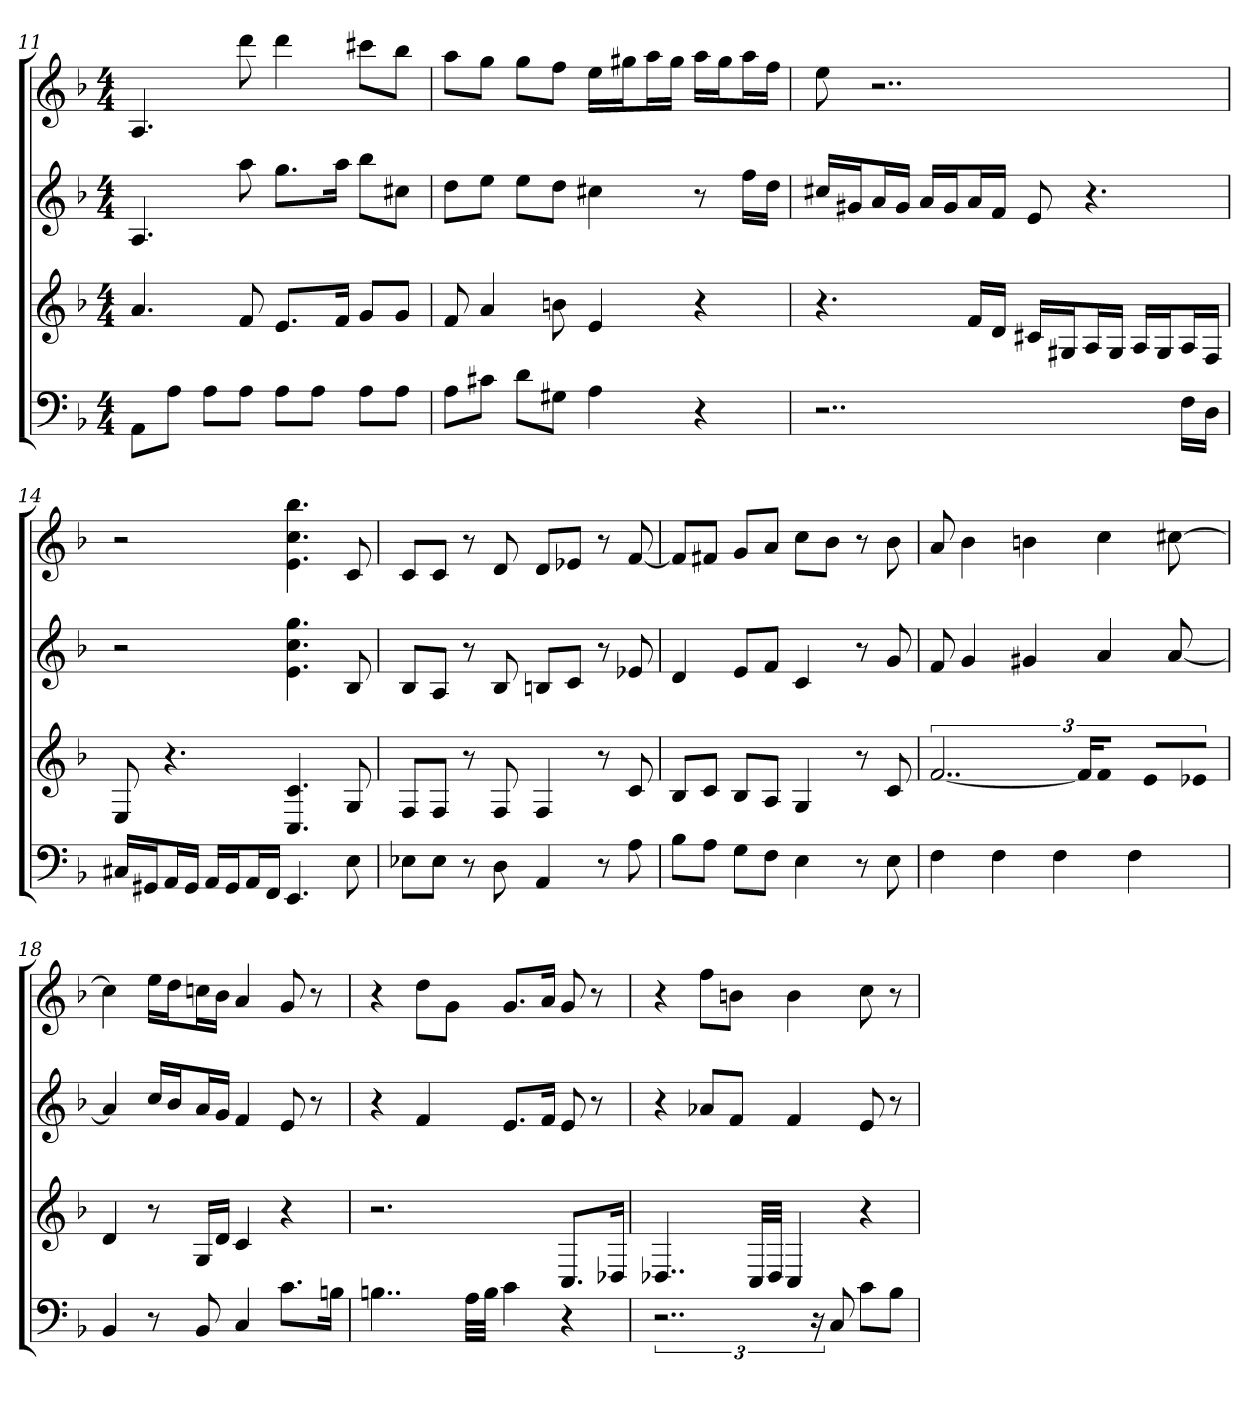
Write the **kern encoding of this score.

**kern	**kern	**kern	**kern
*part4	*part3	*part2	*part1
*staff4	*staff3	*staff2	*staff1
*k[b-]	*k[b-]	*k[b-]	*k[b-]
*d:	*d:	*d:	*d:
*M4/4	*M4/4	*M4/4	*M4/4
=11	=11	=11	=11
8AAL	4.a	4.A	4.A
8AJ	.	.	.
8AL	.	.	.
8AJ	8f	8aa	8ddd
8AL	8.eL	8.ggL	4ddd
8AJ	.	.	.
.	16fJk	16aaJk	.
8AL	8gL	8bb-L	8ccc#XL
8AJ	8gJ	8cc#XJ	8bb-J
=12	=12	=12	=12
8AL	8f	8ddL	8aaL
8c#XJ	4a	8eeJ	8ggJ
8dL	.	8eeL	8ggL
8G#XJ	8bn	8ddJ	8ffJ
4A	4e	4cc#X	16eeLL
.	.	.	16gg#XJ
.	.	.	16aaL
.	.	.	16gg#JJ
4r	4r	8r	16aaLL
.	.	.	16gg#J
.	.	16ffLL	16aaL
.	.	16ddJJ	16ffJJ
=13	=13	=13	=13
2..r	4.r	16cc#XLL	8ee
.	.	16g#XJ	.
.	.	16aL	2..r
.	.	16g#JJ	.
.	.	16aLL	.
.	.	16g#J	.
.	16fLL	16aL	.
.	16dJJ	16fJJ	.
.	16c#XLL	8e	.
.	16G#XJ	.	.
.	16AL	4.r	.
.	16G#JJ	.	.
.	16ALL	.	.
.	16G#J	.	.
16FLL	16AL	.	.
16DJJ	16FJJ	.	.
=14	=14	=14	=14
16C#XLL	8E	2r	2r
16GG#XJ	.	.	.
16AAL	4.r	.	.
16GG#JJ	.	.	.
16AALL	.	.	.
16GG#J	.	.	.
16AAL	.	.	.
16FFJJ	.	.	.
4.EE	4.C 4.c	4.e 4.cc 4.gg	4.e 4.cc 4.bb-
8E	8G	8B-	8c
=15	=15	=15	=15
8E-XL	8FL	8B-L	8cL
8E-J	8FJ	8AJ	8cJ
8r	8r	8r	8r
8D	8F	8B-	8d
4AA	4F	8BnL	8dL
.	.	8cJ	8e-XJ
8r	8r	8r	8r
8A	8c	8e-X	[8f
=16	=16	=16	=16
8B-L	8B-L	4d	8fL]
8AJ	8cJ	.	8f#XJ
8GL	8B-L	8eL	8gL
8FJ	8AJ	8fJ	8aJ
4E	4G	4c	8ccL
.	.	.	8b-J
8r	8r	8r	8r
8E	8c	8g	8b-
=17	=17	=17	=17
4F	[3..f	8f	8a
.	.	4g	4b-
4F	.	.	.
.	.	4g#X	4bn
4F	.	.	.
.	24fKL]	.	.
.	8fJ	4a	4cc
4F	8eL	.	.
.	8e-XJ	[8a	[8cc#X
=18	=18	=18	=18
4BB-	4d	4a]	4cc#]
8r	8r	16ccLL	16eeLL
.	.	16b-J	16ddJ
8BB-	16GLL	16aL	16ccnL
.	16dJJ	16gJJ	16b-JJ
4C	4c	4f	4a
8.cL	4r	8e	8g
.	.	8r	8r
16BnJk	.	.	.
=19	=19	=19	=19
4..Bn	2.r	4r	4r
.	.	4f	8ddL
.	.	.	8gJ
32ALLL	.	.	.
32BJJJ	.	.	.
4c	.	8.eL	8.gL
.	.	16fJk	16aJk
4r	8.CL	8e	8g
.	.	8r	8r
.	16D-XJk	.	.
=20	=20	=20	=20
3..r	4..D-X	4r	4r
.	.	8a-XL	8ffL
.	.	8fJ	8bnJ
.	32CLLL	.	.
.	32D-JJJ	.	.
.	4C	4f	4b
24r	.	.	.
8C	.	.	.
8cL	4r	8e	8cc
8B-J	.	8r	8r
=	=	=	=
*-	*-	*-	*-
